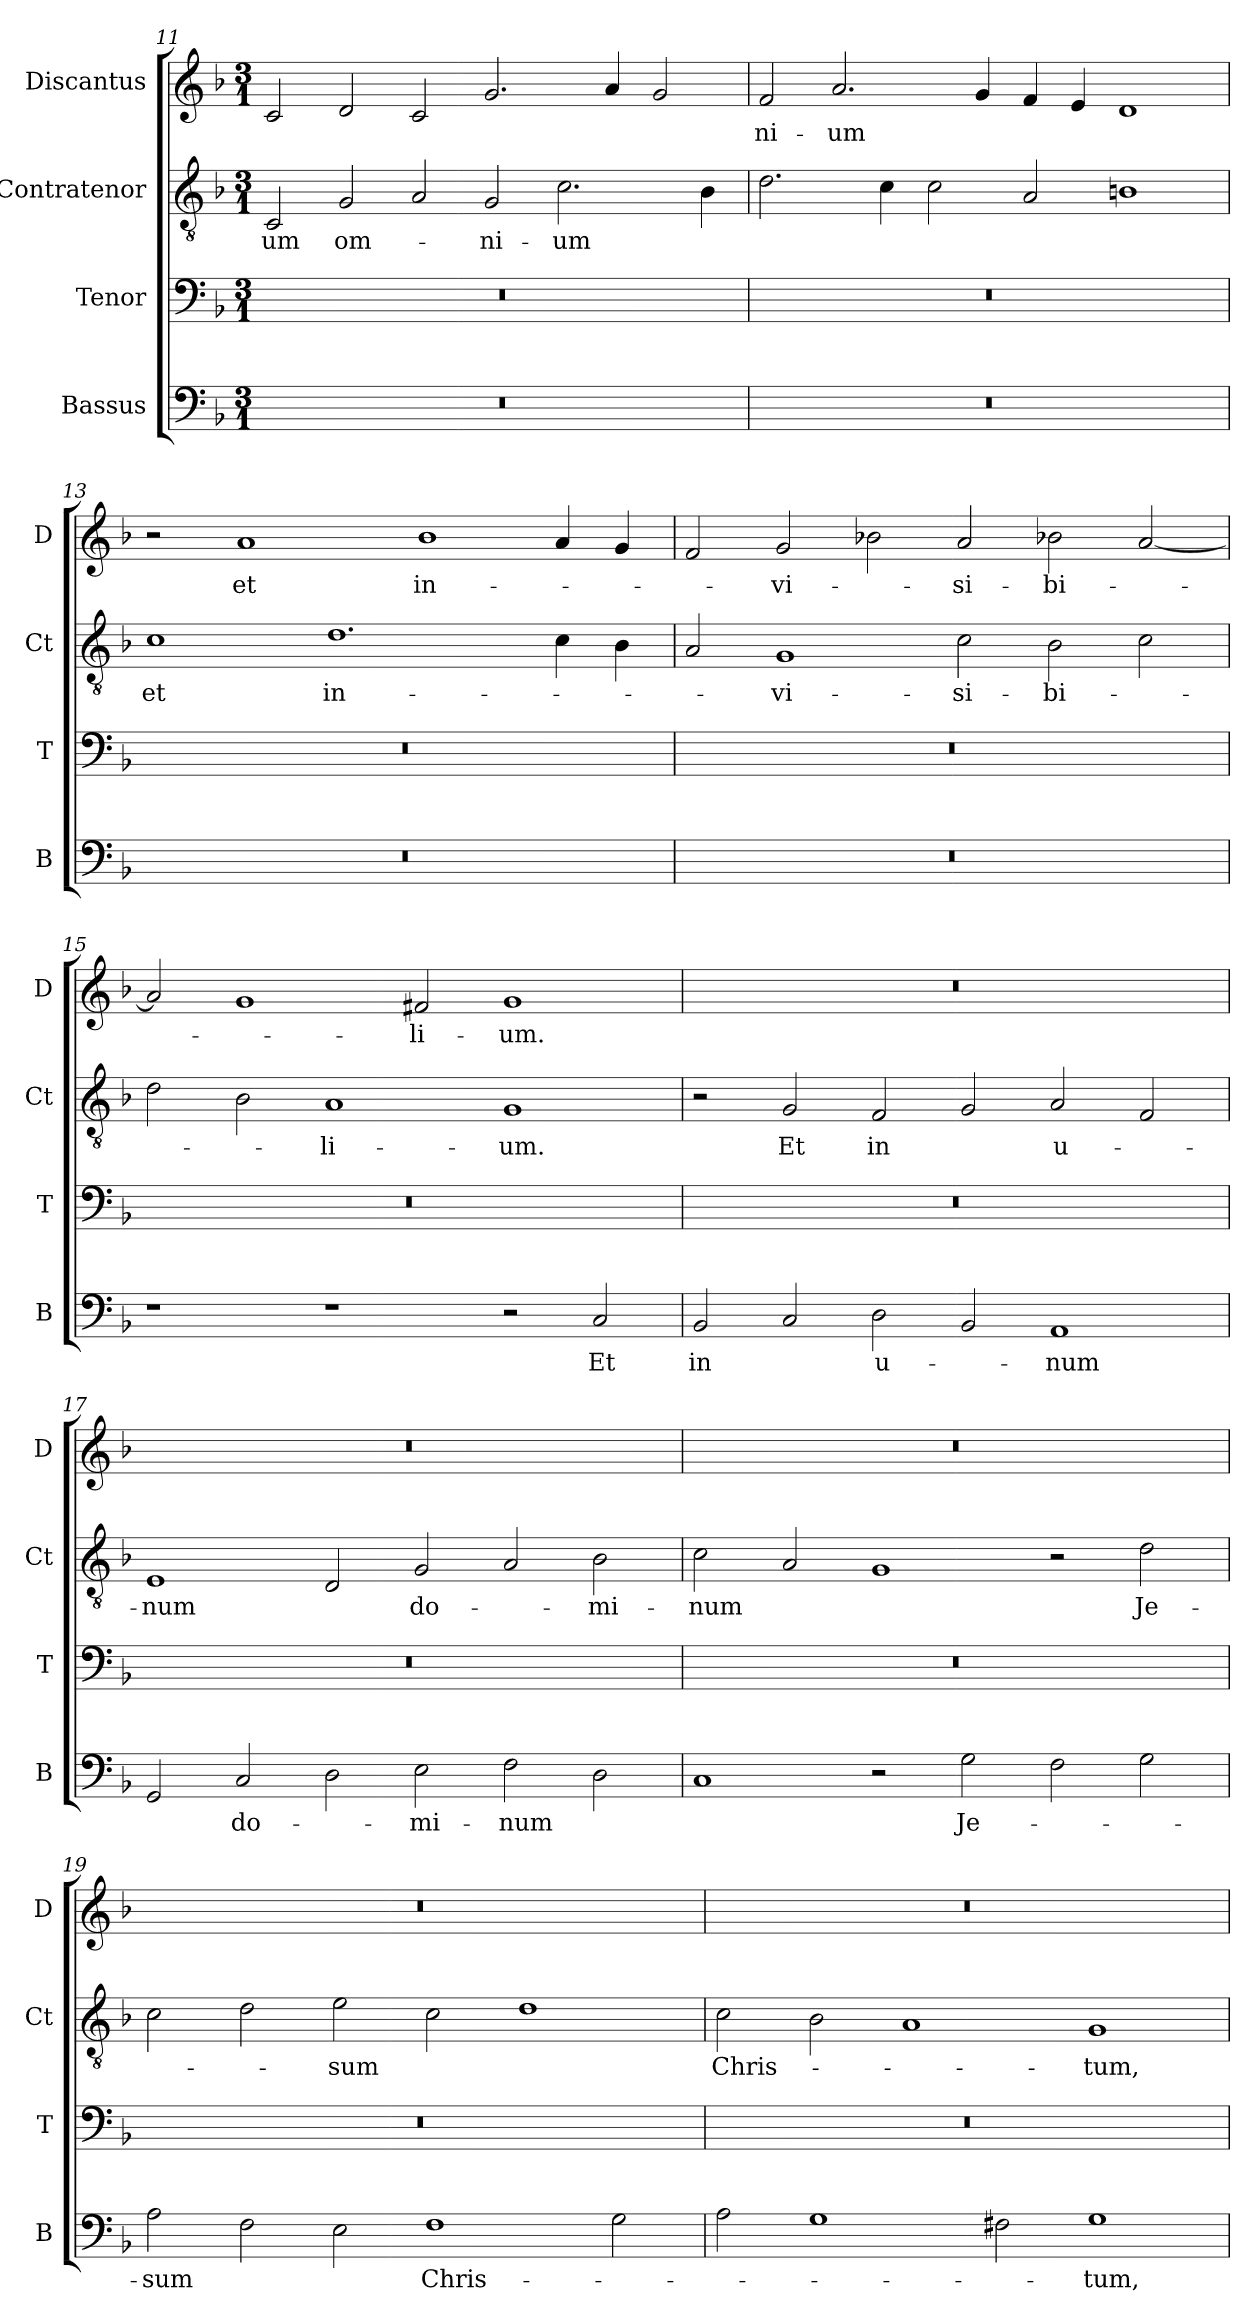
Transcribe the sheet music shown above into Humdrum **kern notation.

**kern	**text	**kern	**kern	**text	**kern	**text
*part4	*part4	*part3	*part2	*part2	*part1	*part1
*staff4	*staff4	*staff3	*staff2	*staff2	*staff1	*staff1
*I"Bassus	*	*I"Tenor	*I"Contratenor	*	*I"Discantus	*
*I'B	*	*I'T	*I'Ct	*	*I'D	*
*clefF4	*	*clefF4	*clefGv2	*	*clefG2	*
*k[b-]	*	*k[b-]	*k[b-]	*	*k[b-]	*
*M3/1	*	*M3/1	*M3/1	*	*M3/1	*
=11	=11	=11	=11	=11	=11	=11
0.r	.	0.r	2C/	-um	2c/	.
.	.	.	2G/	om-	2d/	.
.	.	.	2A/	.	2c/	.
.	.	.	2G/	-ni-	2.g/	.
.	.	.	2.c\	-um	.	.
.	.	.	.	.	4a/	.
.	.	.	.	.	2g/	.
.	.	.	4B-\	.	.	.
=12	=12	=12	=12	=12	=12	=12
0.r	.	0.r	2.d\	.	2f/	-ni-
.	.	.	.	.	2.a/	-um
.	.	.	4c\	.	.	.
.	.	.	2c\	.	.	.
.	.	.	.	.	4g/	.
.	.	.	2A/	.	4f/	.
.	.	.	.	.	4e/	.
.	.	.	1Bn	.	1d	.
=13	=13	=13	=13	=13	=13	=13
0.r	.	0.r	1c	et	2r	.
.	.	.	.	.	1a	et
.	.	.	1.d	in-	.	.
.	.	.	.	.	1b-	in-
.	.	.	4c\	.	4a/	.
.	.	.	4B-\	.	4g/	.
=14	=14	=14	=14	=14	=14	=14
0.r	.	0.r	2A/	.	2f/	.
.	.	.	1G	-vi-	2g/	-vi-
.	.	.	.	.	2b-X\	.
.	.	.	2c\	-si-	2a/	-si-
.	.	.	2B-\	-bi-	2b-X\	-bi-
.	.	.	2c\	.	[2a/	.
=15	=15	=15	=15	=15	=15	=15
1r	.	0.r	2d\	.	2a/]	.
.	.	.	2B-\	.	1g	.
1r	.	.	1A	-li-	.	.
.	.	.	.	.	2f#X/	-li-
2r	.	.	1G	-um.	1g	-um.
2C/	Et	.	.	.	.	.
=16	=16	=16	=16	=16	=16	=16
2BB-/	in	0.r	2r	.	0.r	.
2C/	.	.	2G/	Et	.	.
2D\	u-	.	2F/	in	.	.
2BB-/	.	.	2G/	.	.	.
1AA	-num	.	2A/	u-	.	.
.	.	.	2F/	.	.	.
=17	=17	=17	=17	=17	=17	=17
2GG/	.	0.r	1E	-num	0.r	.
2C/	do-	.	.	.	.	.
2D\	.	.	2D/	.	.	.
2E\	-mi-	.	2G/	do-	.	.
2F\	-num	.	2A/	.	.	.
2D\	.	.	2B-\	-mi-	.	.
=18	=18	=18	=18	=18	=18	=18
1C	.	0.r	2c\	-num	0.r	.
.	.	.	2A/	.	.	.
2r	.	.	1G	.	.	.
2G\	Je-	.	.	.	.	.
2F\	.	.	2r	.	.	.
2G\	.	.	2d\	Je-	.	.
=19	=19	=19	=19	=19	=19	=19
2A\	-sum	0.r	2c\	.	0.r	.
2F\	.	.	2d\	.	.	.
2E\	.	.	2e\	-sum	.	.
1F	Chris-	.	2c\	.	.	.
.	.	.	1d	.	.	.
2G\	.	.	.	.	.	.
=20	=20	=20	=20	=20	=20	=20
2A\	.	0.r	2c\	Chris-	0.r	.
1G	.	.	2B-\	.	.	.
.	.	.	1A	.	.	.
2F#X\	.	.	.	.	.	.
1G	-tum,	.	1G	-tum,	.	.
=	=	=	=	=	=	=
*-	*-	*-	*-	*-	*-	*-
